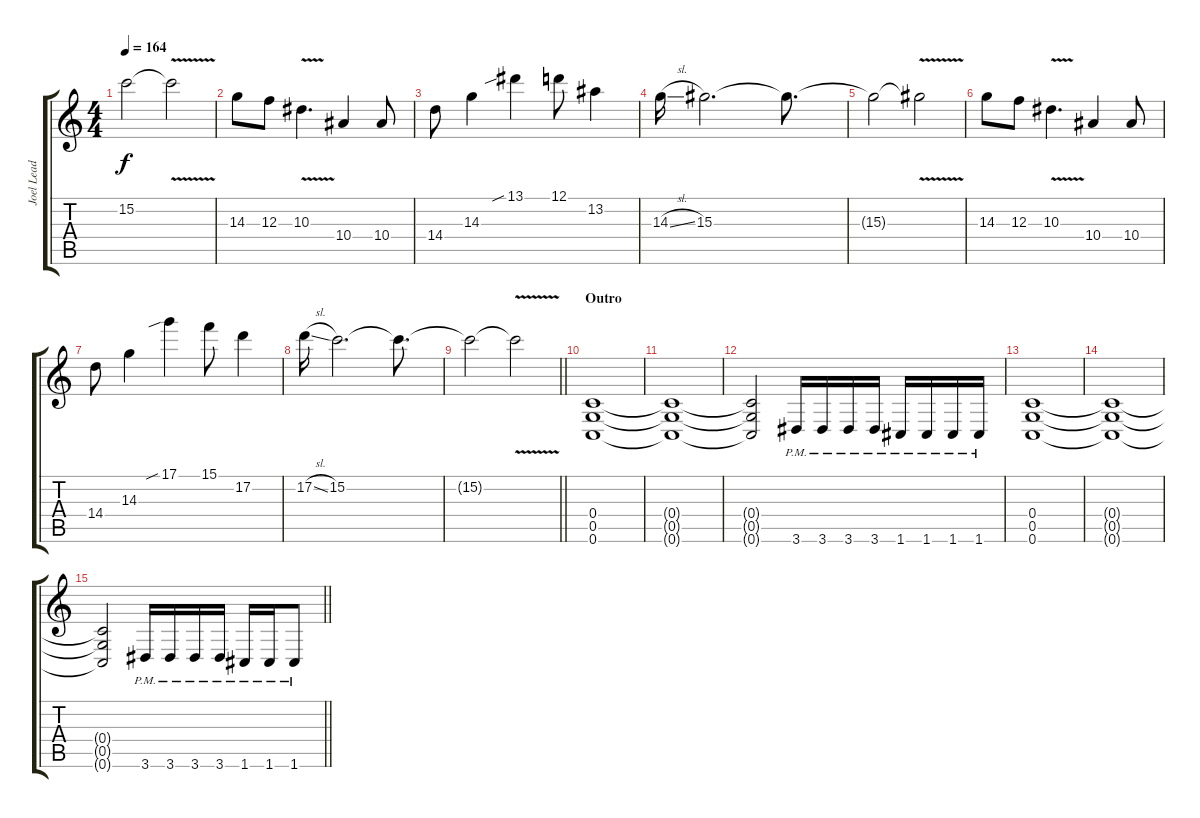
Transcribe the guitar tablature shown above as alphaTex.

\track ("Joel Lead" "Joel Lead") {instrument distortionguitar}
\staff {score tabs}
\tuning (D4 A3 F3 C3 G2 C2) {hide}
\ts (4 4)
\tempo 164
\clef g2
\ks c
15.2{t}.2{dy f} 15.2{v t}.2 |
14.3.8 12.3.8 10.3{v}.4{d} 10.4.4 10.4.8 |
14.4.8 14.3.4 13.1{sib}.4 12.1.8 13.2.4 |
14.3{sl}.16 15.3.2{d} 15.3{t}.8{d} |
15.3{t}.2 15.3{v t}.2 |
14.3.8 12.3.8 10.3{v}.4{d} 10.4.4 10.4.8 |
14.4.8 14.3.4 17.1{sib}.4 15.1.8 17.2.4 |
17.2{sl}.16 15.2.2{d} 15.2{t}.8{d} |
\barLineRight lightlight
15.2{t}.2 15.2{v t}.2 |
\section ("" "Outro")
(0.4 0.5 0.6).1 |
(0.4{t} 0.5{t} 0.6{t}).1 |
(0.4{t} 0.5{t} 0.6{t}).2 3.6{pm}.16 3.6{pm}.16 3.6{pm}.16 3.6{pm}.16 1.6{pm}.16 1.6{pm}.16 1.6{pm}.16 1.6{pm}.16 |
(0.4 0.5 0.6).1 |
(0.4{t} 0.5{t} 0.6{t}).1 |
\barLineRight lightlight
(0.4{t} 0.5{t} 0.6{t}).2 3.6{pm}.16 3.6{pm}.16 3.6{pm}.16 3.6{pm}.16 1.6{pm}.16 1.6{pm}.16 1.6{pm}.8
